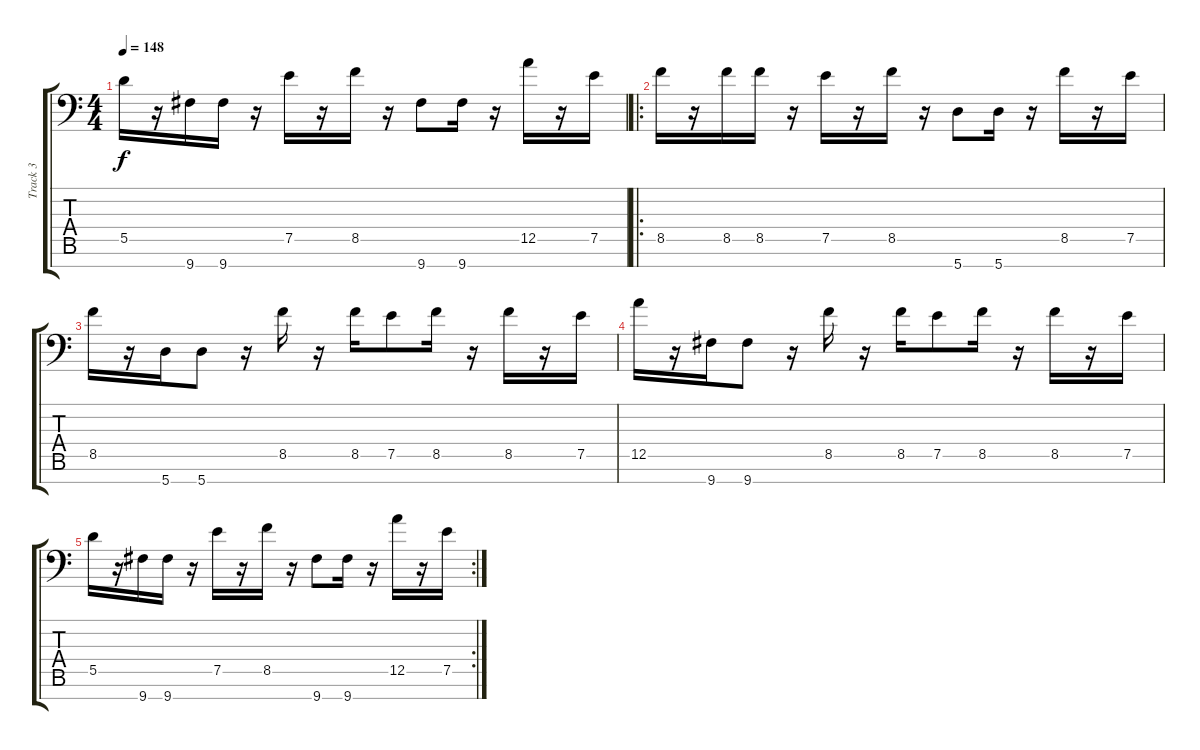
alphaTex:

\track ("Track 3" "Track 3") {instrument distortionguitar}
\staff {score tabs}
\tuning (E4 B3 G3 D3 A2 E2 A1) {hide}
\ts (4 4)
\tempo 148
\clef f4
\ks c
5.5.16{dy f} r.16 9.7.16 9.7.16 r.16 7.5.16 r.16 8.5.16 r.16 9.7.8 9.7.16 r.16 12.5.16 r.16 7.5.16 |
\ro
8.5.16 r.16 8.5.16 8.5.16 r.16 7.5.16 r.16 8.5.16 r.16 5.7.8 5.7.16 r.16 8.5.16 r.16 7.5.16 |
8.5.16 r.16 5.7.16 5.7.8 r.16 8.5.16 r.16 8.5.16 7.5.8 8.5.16 r.16 8.5.16 r.16 7.5.16 |
12.5.16 r.16 9.7.16 9.7.8 r.16 8.5.16 r.16 8.5.16 7.5.8 8.5.16 r.16 8.5.16 r.16 7.5.16 |
\rc 2
5.5.16 r.16 9.7.16 9.7.16 r.16 7.5.16 r.16 8.5.16 r.16 9.7.8 9.7.16 r.16 12.5.16 r.16 7.5.16
